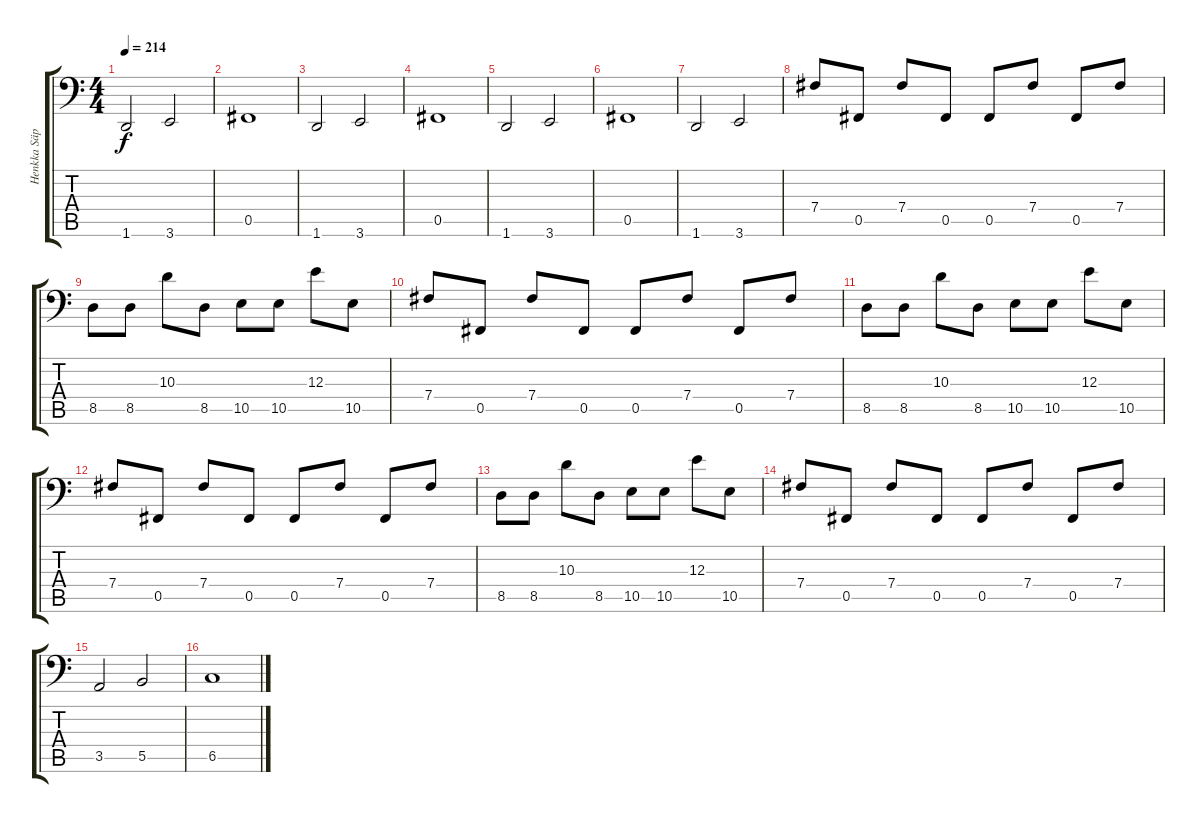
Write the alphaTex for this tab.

\track ("Henkka Säppälää" "Henkka Säp") {instrument electricbasspick}
\staff {score tabs}
\tuning (Db3 Ab2 E2 B1 Gb1 Db1) {hide}
\ts (4 4)
\tempo 214
\clef f4
\ks c
1.6.2{dy f} 3.6.2 |
0.5.1 |
1.6.2 3.6.2 |
0.5.1 |
1.6.2 3.6.2 |
0.5.1 |
1.6.2 3.6.2 |
7.4.8 0.5.8 7.4.8 0.5.8 0.5.8 7.4.8 0.5.8 7.4.8 |
8.5.8 8.5.8 10.3.8 8.5.8 10.5.8 10.5.8 12.3.8 10.5.8 |
7.4.8 0.5.8 7.4.8 0.5.8 0.5.8 7.4.8 0.5.8 7.4.8 |
8.5.8 8.5.8 10.3.8 8.5.8 10.5.8 10.5.8 12.3.8 10.5.8 |
7.4.8 0.5.8 7.4.8 0.5.8 0.5.8 7.4.8 0.5.8 7.4.8 |
8.5.8 8.5.8 10.3.8 8.5.8 10.5.8 10.5.8 12.3.8 10.5.8 |
7.4.8 0.5.8 7.4.8 0.5.8 0.5.8 7.4.8 0.5.8 7.4.8 |
3.5.2 5.5.2 |
6.5.1
